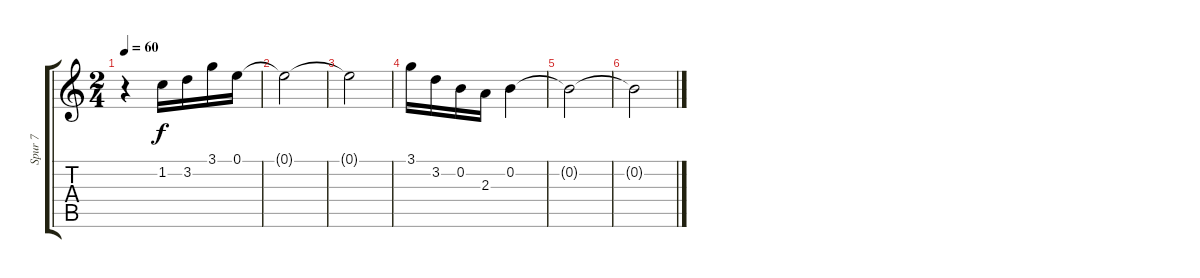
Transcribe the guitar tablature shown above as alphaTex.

\track ("Spur 7" "Spur 7") {instrument electricguitarclean}
\staff {score tabs}
\tuning (E4 B3 G3 D3 A2 E2) {hide}
\ts (2 4)
\tempo 60
\clef g2
\ks c
r.4{dy f} 1.2.16 3.2.16 3.1.16 0.1.16 |
0.1{t}.2 |
0.1{t}.2 |
3.1.16 3.2.16 0.2.16 2.3.16 0.2.4 |
0.2{t}.2 |
0.2{t}.2
